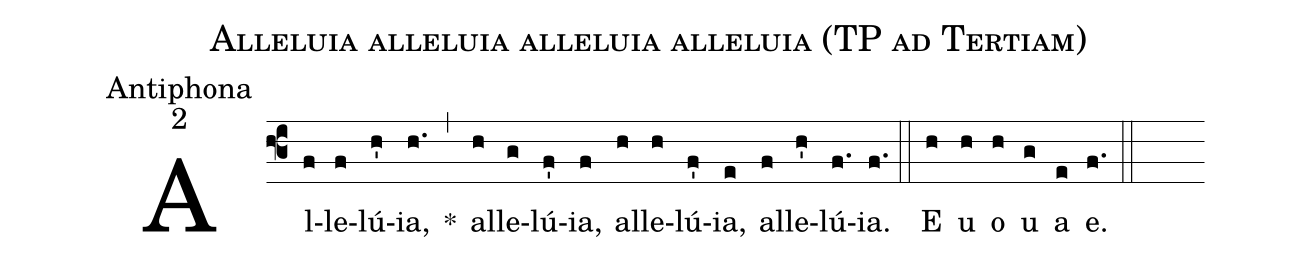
name:Alleluia alleluia alleluia alleluia (TP ad Tertiam);
office-part:Antiphona;
mode:2;
%%
(f3)Al(f)le(f)lú(h')ia,(h.) *(,) al(h)le(g)lú(f')ia,(f) al(h)le(h)lú(f')ia,(e) al(f)le(h')lú(f.)ia.(f.) (::) <eu>E(h) u(h) o(h) u(g) a(e) e.</eu>(f.) (::)
